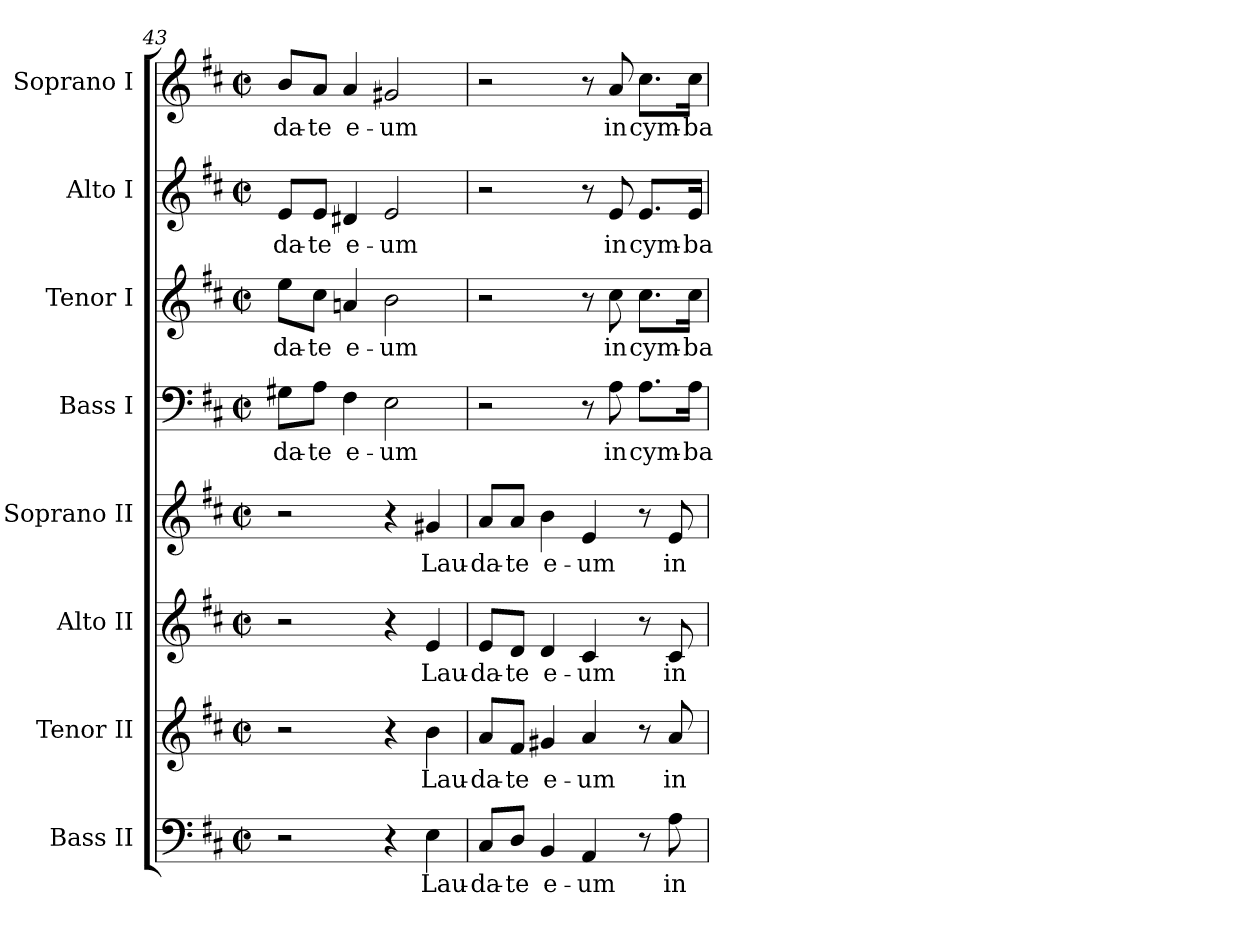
**kern	**text	**kern	**text	**kern	**text	**kern	**text	**kern	**text	**kern	**text	**kern	**text	**kern	**text
*part8	*part8	*part7	*part7	*part6	*part6	*part5	*part5	*part4	*part4	*part3	*part3	*part2	*part2	*part1	*part1
*staff8	*staff8	*staff7	*staff7	*staff6	*staff6	*staff5	*staff5	*staff4	*staff4	*staff3	*staff3	*staff2	*staff2	*staff1	*staff1
*I"Bass II	*	*I"Tenor II	*	*I"Alto II	*	*I"Soprano II	*	*I"Bass I	*	*I"Tenor I	*	*I"Alto I	*	*I"Soprano I	*
*clefF4	*	*clefG2	*	*clefG2	*	*clefG2	*	*clefF4	*	*clefG2	*	*clefG2	*	*clefG2	*
*	*	*ITrd7c12	*	*	*	*	*	*	*	*ITrd7c12	*	*	*	*	*
*k[f#c#]	*	*k[f#c#]	*	*k[f#c#]	*	*k[f#c#]	*	*k[f#c#]	*	*k[f#c#]	*	*k[f#c#]	*	*k[f#c#]	*
*D:	*	*D:	*	*D:	*	*D:	*	*D:	*	*D:	*	*D:	*	*D:	*
*M2/2	*	*M2/2	*	*M2/2	*	*M2/2	*	*M2/2	*	*M2/2	*	*M2/2	*	*M2/2	*
*met(c|)	*	*met(c|)	*	*met(c|)	*	*met(c|)	*	*met(c|)	*	*met(c|)	*	*met(c|)	*	*met(c|)	*
=43	=43	=43	=43	=43	=43	=43	=43	=43	=43	=43	=43	=43	=43	=43	=43
!	!	!	!	!	!	!	!	!	!LO:LY:b:color=#000000	!	!	!	!	!	!
!	!	!	!	!	!	!	!	!	!	!	!LO:LY:b:color=#000000	!	!	!	!
!	!	!	!	!	!	!	!	!	!	!	!	!	!LO:LY:b:color=#000000	!	!
!	!	!	!	!	!	!	!	!	!	!	!	!	!	!	!LO:LY:b:color=#000000
2r	.	2r	.	2r	.	2r	.	8G#Xi\L	-da-	8ei\L	-da-	8ei/L	-da-	8bi/L	-da-
!	!	!	!	!	!	!	!	!	!LO:LY:b:color=#000000	!	!	!	!	!	!
!	!	!	!	!	!	!	!	!	!	!	!LO:LY:b:color=#000000	!	!	!	!
!	!	!	!	!	!	!	!	!	!	!	!	!	!LO:LY:b:color=#000000	!	!
!	!	!	!	!	!	!	!	!	!	!	!	!	!	!	!LO:LY:b:color=#000000
.	.	.	.	.	.	.	.	8Ai\J	-te	8c#i\J	-te	8ei/J	-te	8ai/J	-te
!	!	!	!	!	!	!	!	!	!LO:LY:b:color=#000000	!	!	!	!	!	!
!	!	!	!	!	!	!	!	!	!	!	!LO:LY:b:color=#000000	!	!	!	!
!	!	!	!	!	!	!	!	!	!	!	!	!	!LO:LY:b:color=#000000	!	!
!	!	!	!	!	!	!	!	!	!	!	!	!	!	!	!LO:LY:b:color=#000000
.	.	.	.	.	.	.	.	4F#i\	e-	4Ani/	e-	4d#Xi/	e-	4ai/	e-
!	!	!	!	!	!	!	!	!	!LO:LY:b:color=#000000	!	!	!	!	!	!
!	!	!	!	!	!	!	!	!	!	!	!LO:LY:b:color=#000000	!	!	!	!
!	!	!	!	!	!	!	!	!	!	!	!	!	!LO:LY:b:color=#000000	!	!
!	!	!	!	!	!	!	!	!	!	!	!	!	!	!	!LO:LY:b:color=#000000
4r	.	4r	.	4r	.	4r	.	2Ei\	-um	2Bi\	-um	2ei/	-um	2g#Xi/	-um
!	!LO:LY:b:color=#000000	!	!	!	!	!	!	!	!	!	!	!	!	!	!
!	!	!	!LO:LY:b:color=#000000	!	!	!	!	!	!	!	!	!	!	!	!
!	!	!	!	!	!LO:LY:b:color=#000000	!	!	!	!	!	!	!	!	!	!
!	!	!	!	!	!	!	!LO:LY:b:color=#000000	!	!	!	!	!	!	!	!
4Ei\	Lau-	4Bi\	Lau-	4ei/	Lau-	4g#Xi/	Lau-	.	.	.	.	.	.	.	.
!!LO:PB:g=z
=44	=44	=44	=44	=44	=44	=44	=44	=44	=44	=44	=44	=44	=44	=44	=44
!	!LO:LY:b:color=#000000	!	!	!	!	!	!	!	!	!	!	!	!	!	!
!	!	!	!LO:LY:b:color=#000000	!	!	!	!	!	!	!	!	!	!	!	!
!	!	!	!	!	!LO:LY:b:color=#000000	!	!	!	!	!	!	!	!	!	!
!	!	!	!	!	!	!	!LO:LY:b:color=#000000	!	!	!	!	!	!	!	!
8C#i/L	-da-	8Ai/L	-da-	8ei/L	-da-	8ai/L	-da-	2r	.	2r	.	2r	.	2r	.
!	!LO:LY:b:color=#000000	!	!	!	!	!	!	!	!	!	!	!	!	!	!
!	!	!	!LO:LY:b:color=#000000	!	!	!	!	!	!	!	!	!	!	!	!
!	!	!	!	!	!LO:LY:b:color=#000000	!	!	!	!	!	!	!	!	!	!
!	!	!	!	!	!	!	!LO:LY:b:color=#000000	!	!	!	!	!	!	!	!
8Di/J	-te	8F#i/J	-te	8di/J	-te	8ai/J	-te	.	.	.	.	.	.	.	.
!	!LO:LY:b:color=#000000	!	!	!	!	!	!	!	!	!	!	!	!	!	!
!	!	!	!LO:LY:b:color=#000000	!	!	!	!	!	!	!	!	!	!	!	!
!	!	!	!	!	!LO:LY:b:color=#000000	!	!	!	!	!	!	!	!	!	!
!	!	!	!	!	!	!	!LO:LY:b:color=#000000	!	!	!	!	!	!	!	!
4BBi/	e-	4G#Xi/	e-	4di/	e-	4bi\	e-	.	.	.	.	.	.	.	.
!	!LO:LY:b:color=#000000	!	!	!	!	!	!	!	!	!	!	!	!	!	!
!	!	!	!LO:LY:b:color=#000000	!	!	!	!	!	!	!	!	!	!	!	!
!	!	!	!	!	!LO:LY:b:color=#000000	!	!	!	!	!	!	!	!	!	!
!	!	!	!	!	!	!	!LO:LY:b:color=#000000	!	!	!	!	!	!	!	!
4AAi/	-um	4Ai/	-um	4c#i/	-um	4ei/	-um	8r	.	8r	.	8r	.	8r	.
!	!	!	!	!	!	!	!	!	!LO:LY:b:color=#000000	!	!	!	!	!	!
!	!	!	!	!	!	!	!	!	!	!	!LO:LY:b:color=#000000	!	!	!	!
!	!	!	!	!	!	!	!	!	!	!	!	!	!LO:LY:b:color=#000000	!	!
!	!	!	!	!	!	!	!	!	!	!	!	!	!	!	!LO:LY:b:color=#000000
.	.	.	.	.	.	.	.	8Ai\	in	8c#i\	in	8ei/	in	8ai/	in
!	!	!	!	!	!	!	!	!	!LO:LY:b:color=#000000	!	!	!	!	!	!
!	!	!	!	!	!	!	!	!	!	!	!LO:LY:b:color=#000000	!	!	!	!
!	!	!	!	!	!	!	!	!	!	!	!	!	!LO:LY:b:color=#000000	!	!
!	!	!	!	!	!	!	!	!	!	!	!	!	!	!	!LO:LY:b:color=#000000
8r	.	8r	.	8r	.	8r	.	8.Ai\L	cym-	8.c#i\L	cym-	8.ei/L	cym-	8.cc#i\L	cym-
!	!LO:LY:b:color=#000000	!	!	!	!	!	!	!	!	!	!	!	!	!	!
!	!	!	!LO:LY:b:color=#000000	!	!	!	!	!	!	!	!	!	!	!	!
!	!	!	!	!	!LO:LY:b:color=#000000	!	!	!	!	!	!	!	!	!	!
!	!	!	!	!	!	!	!LO:LY:b:color=#000000	!	!	!	!	!	!	!	!
8Ai\	in	8Ai/	in	8c#i/	in	8ei/	in	.	.	.	.	.	.	.	.
!	!	!	!	!	!	!	!	!	!LO:LY:b:color=#000000	!	!	!	!	!	!
!	!	!	!	!	!	!	!	!	!	!	!LO:LY:b:color=#000000	!	!	!	!
!	!	!	!	!	!	!	!	!	!	!	!	!	!LO:LY:b:color=#000000	!	!
!	!	!	!	!	!	!	!	!	!	!	!	!	!	!	!LO:LY:b:color=#000000
.	.	.	.	.	.	.	.	16Ai\Jk	-ba-	16c#i\Jk	-ba-	16ei/Jk	-ba-	16cc#i\Jk	-ba-
=	=	=	=	=	=	=	=	=	=	=	=	=	=	=	=
*-	*-	*-	*-	*-	*-	*-	*-	*-	*-	*-	*-	*-	*-	*-	*-
